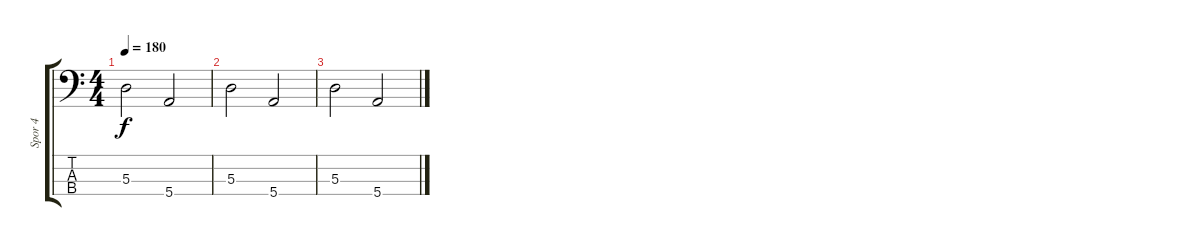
\track ("Spor 4" "Spor 4") {instrument electricbassfinger}
\staff {score tabs}
\tuning (G2 D2 A1 E1) {hide}
\ts (4 4)
\tempo 180
\clef f4
\ks c
5.3.2{dy f} 5.4.2 |
5.3.2 5.4.2 |
5.3.2 5.4.2
